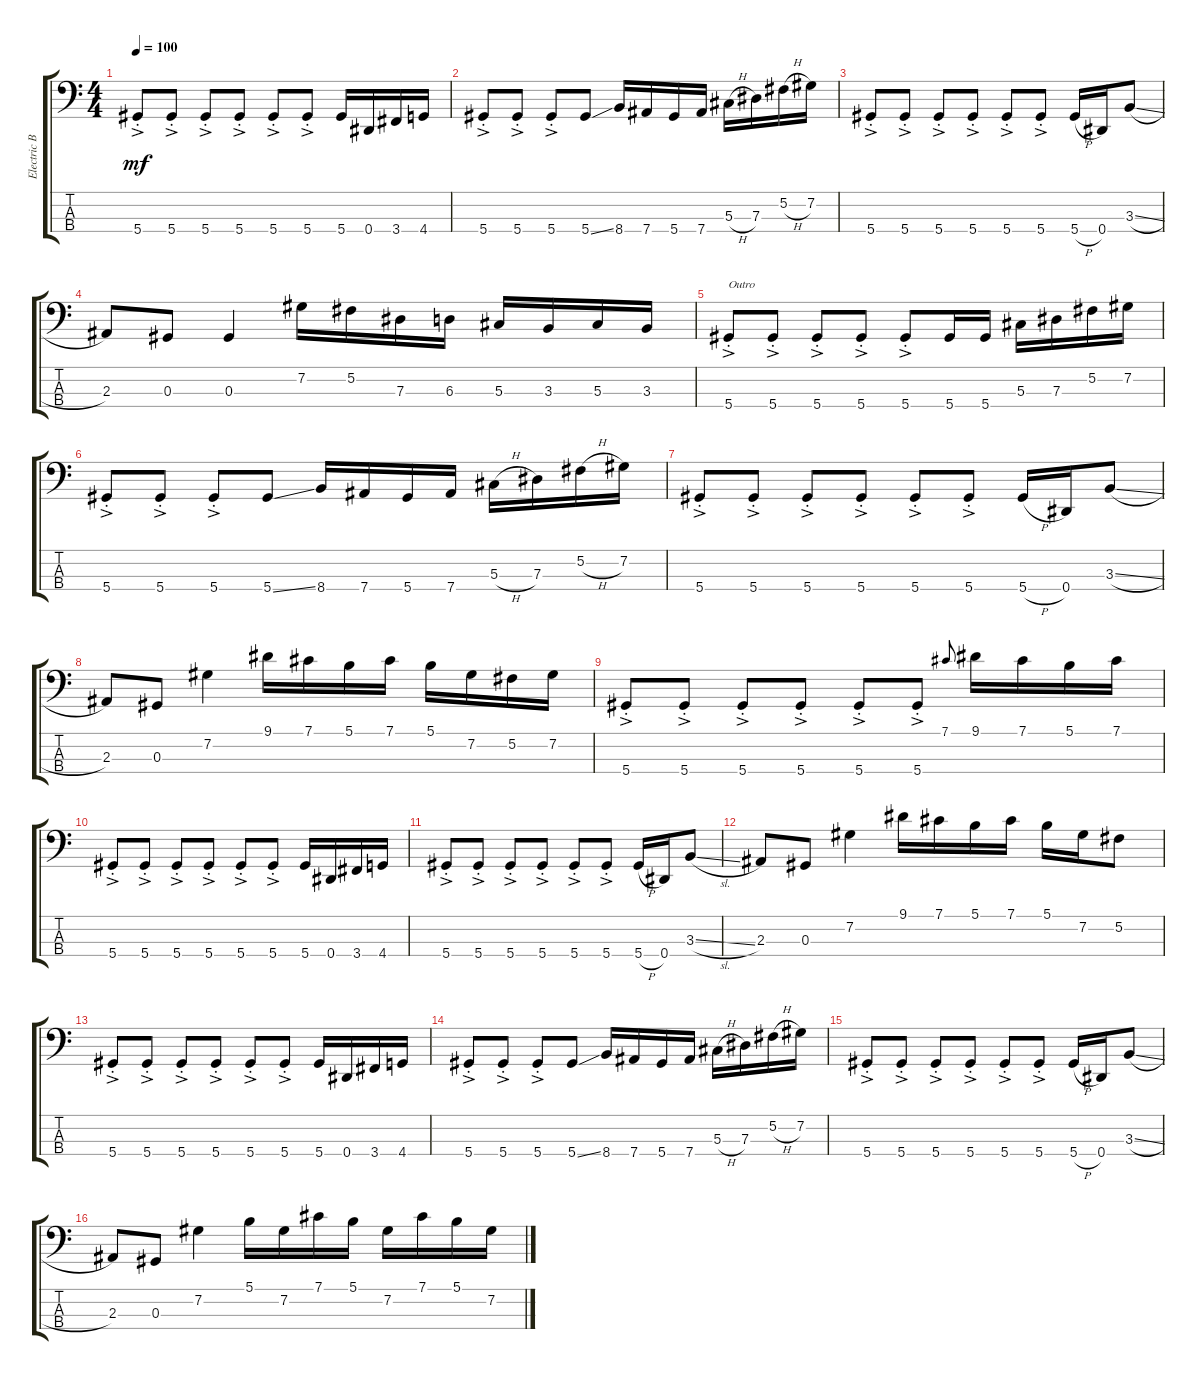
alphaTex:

\track ("Electric Bass" "Electric B") {instrument electricbassfinger}
\staff {score tabs}
\tuning (Gb2 Db2 Ab1 Eb1) {hide}
\ts (4 4)
\tempo 100
\clef f4
\ks c
5.4{ac st}.8{dy mf} 5.4{ac st}.8 5.4{ac st}.8 5.4{ac st}.8 5.4{ac st}.8 5.4{ac st}.8 5.4.16 0.4.16 3.4.16 4.4.16 |
5.4{ac st}.8 5.4{ac st}.8 5.4{ac st}.8 5.4{ss}.8 8.4.16 7.4.16 5.4.16 7.4.16 5.3{h}.16 7.3.16 5.2{h}.16 7.2.16 |
5.4{ac st}.8 5.4{ac st}.8 5.4{ac st}.8 5.4{ac st}.8 5.4{ac st}.8 5.4{ac st}.8 5.4{h}.16 0.4.16 3.3{sl}.8 |
2.3.8 0.3.8 0.3.4 7.2.16 5.2.16 7.3.16 6.3.16 5.3.16 3.3.16 5.3.16 3.3.16 |
5.4{ac st}.8{txt "Outro"} 5.4{ac st}.8 5.4{ac st}.8 5.4{ac st}.8 5.4{ac st}.8 5.4.16 5.4.16 5.3.16 7.3.16 5.2.16 7.2.16 |
5.4{ac st}.8 5.4{ac st}.8 5.4{ac st}.8 5.4{ss}.8 8.4.16 7.4.16 5.4.16 7.4.16 5.3{h}.16 7.3.16 5.2{h}.16 7.2.16 |
5.4{ac st}.8 5.4{ac st}.8 5.4{ac st}.8 5.4{ac st}.8 5.4{ac st}.8 5.4{ac st}.8 5.4{h}.16 0.4.16 3.3{sl}.8 |
2.3.8 0.3.8 7.2.4 9.1.16 7.1.16 5.1.16 7.1.16 5.1.16 7.2.16 5.2.16 7.2.16 |
5.4{ac st}.8 5.4{ac st}.8 5.4{ac st}.8 5.4{ac st}.8 5.4{ac st}.8 5.4{ac st}.8 7.1.8{gr onbeat} 9.1.16 7.1.16 5.1.16 7.1.16 |
5.4{ac st}.8 5.4{ac st}.8 5.4{ac st}.8 5.4{ac st}.8 5.4{ac st}.8 5.4{ac st}.8 5.4.16 0.4.16 3.4.16 4.4.16 |
5.4{ac st}.8 5.4{ac st}.8 5.4{ac st}.8 5.4{ac st}.8 5.4{ac st}.8 5.4{ac st}.8 5.4{h}.16 0.4.16 3.3{sl}.8 |
2.3.8 0.3.8 7.2.4 9.1.16 7.1.16 5.1.16 7.1.16 5.1.16 7.2.16 5.2.8 |
5.4{ac st}.8 5.4{ac st}.8 5.4{ac st}.8 5.4{ac st}.8 5.4{ac st}.8 5.4{ac st}.8 5.4.16 0.4.16 3.4.16 4.4.16 |
5.4{ac st}.8 5.4{ac st}.8 5.4{ac st}.8 5.4{ss}.8 8.4.16 7.4.16 5.4.16 7.4.16 5.3{h}.16 7.3.16 5.2{h}.16 7.2.16 |
5.4{ac st}.8 5.4{ac st}.8 5.4{ac st}.8 5.4{ac st}.8 5.4{ac st}.8 5.4{ac st}.8 5.4{h}.16 0.4.16 3.3{sl}.8 |
2.3.8 0.3.8 7.2.4 5.1.16 7.2.16 7.1.16 5.1.16 7.2.16 7.1.16 5.1.16 7.2.16
